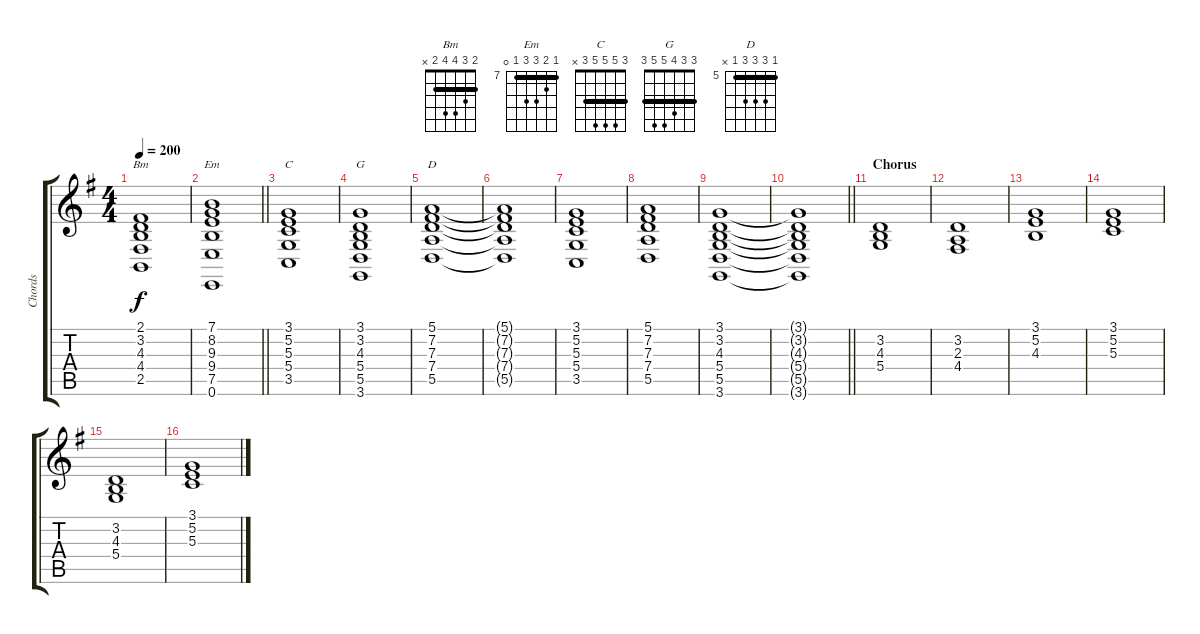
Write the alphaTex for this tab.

\track ("Chords" "Chords") {instrument stringensemble1}
\staff {score tabs}
\tuning (E4 B3 G3 D3 A2 E2) {hide}
\chord ("Bm" 2 3 4 4 2 x) {barre 2}
\chord ("Em" 7 8 9 9 7 0) {firstfret 7 barre 7}
\chord ("C" 3 5 5 5 3 x) {barre 3}
\chord ("G" 3 3 4 5 5 3) {barre 3}
\chord ("D" 5 7 7 7 5 x) {firstfret 5 barre 5}
\ts (4 4)
\tempo 200
\clef g2
\ks g
(2.1 3.2 4.3 4.4 2.5).1{ch "Bm" dy f} |
\barLineRight lightlight
(7.1 8.2 9.3 9.4 7.5 0.6).1{ch "Em"} |
\section ("" "")
(3.1 5.2 5.3 5.4 3.5).1{ch "C"} |
(3.1 3.2 4.3 5.4 5.5 3.6).1{ch "G"} |
(5.1 7.2 7.3 7.4 5.5).1{ch "D"} |
(5.1{t} 7.2{t} 7.3{t} 7.4{t} 5.5{t}).1 |
(3.1 5.2 5.3 5.4 3.5).1 |
(5.1 7.2 7.3 7.4 5.5).1 |
(3.1 3.2 4.3 5.4 5.5 3.6).1 |
\barLineRight lightlight
(3.1{t} 3.2{t} 4.3{t} 5.4{t} 5.5{t} 3.6{t}).1 |
\section ("" "Chorus")
(3.2 4.3 5.4).1 |
(3.2 2.3 4.4).1 |
(3.1 5.2 4.3).1 |
(3.1 5.2 5.3).1 |
(3.2 4.3 5.4).1 |
(3.1 5.2 5.3).1
